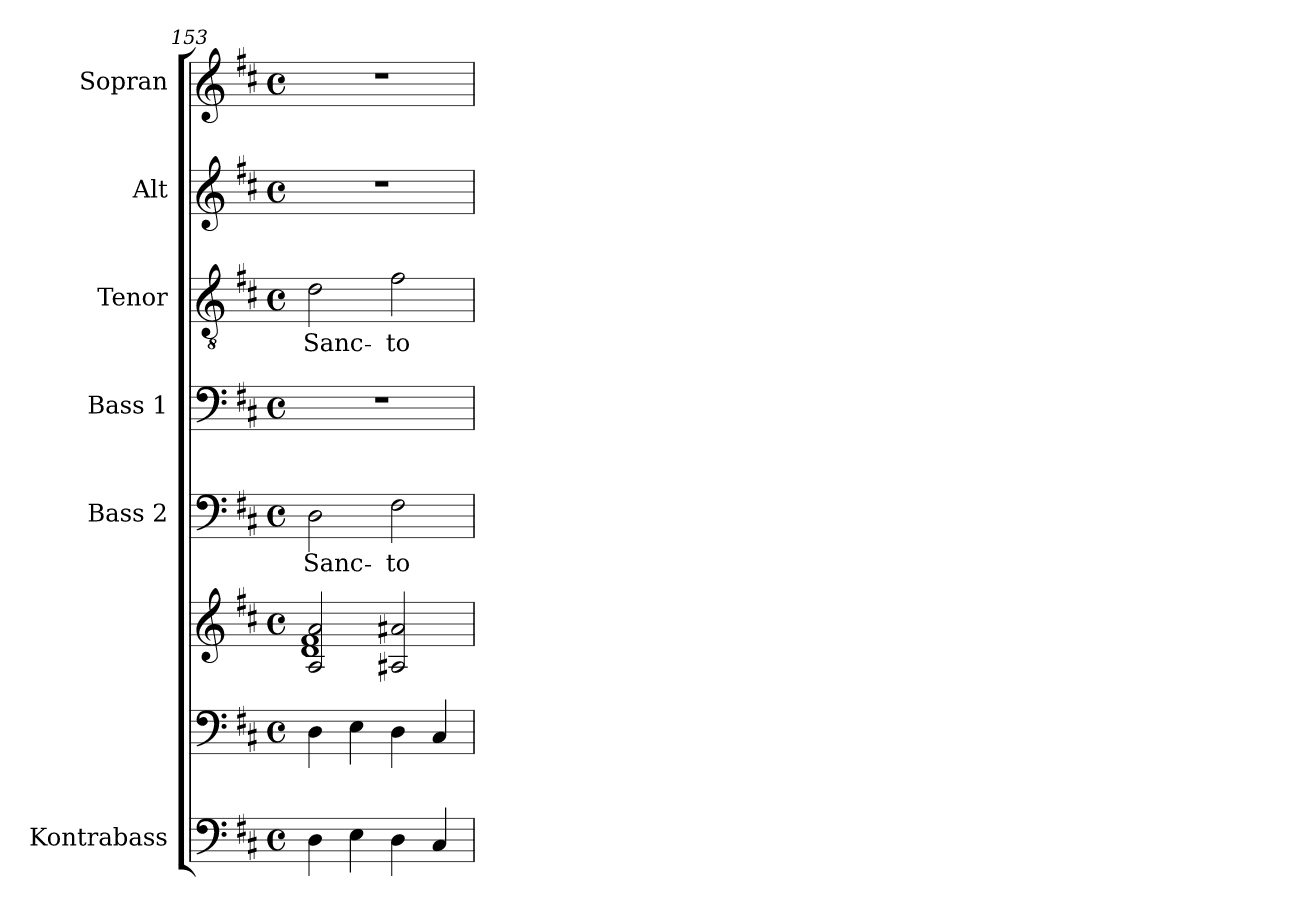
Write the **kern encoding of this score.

**kern	**kern	**kern	**kern	**text	**kern	**kern	**text	**kern	**kern
*part7	*part6	*part6	*part5	*part5	*part4	*part3	*part3	*part2	*part1
*staff8	*staff7	*staff6	*staff5	*staff5	*staff4	*staff3	*staff3	*staff2	*staff1
*I"Kontrabass	*	*	*I"Bass 2	*	*I"Bass 1	*I"Tenor	*	*I"Alt	*I"Sopran
*I'Kb.	*	*	*I'B. 2	*	*I'B. 1	*I'T.	*	*I'A.	*I'S.
*clefF4	*clefF4	*clefG2	*clefF4	*	*clefF4	*clefGv2	*	*clefG2	*clefG2
*ITrd7c12	*	*	*	*	*	*	*	*	*
*k[f#c#]	*k[f#c#]	*k[f#c#]	*k[f#c#]	*	*k[f#c#]	*k[f#c#]	*	*k[f#c#]	*k[f#c#]
*D:	*D:	*D:	*D:	*	*D:	*D:	*	*D:	*D:
*M4/4	*M4/4	*M4/4	*M4/4	*	*M4/4	*M4/4	*	*M4/4	*M4/4
*met(c)	*met(c)	*met(c)	*met(c)	*	*met(c)	*met(c)	*	*met(c)	*met(c)
=153	=153	=153	=153	=153	=153	=153	=153	=153	=153
*	*	*^	*	*	*	*	*	*	*
!	!	!	!	!	!LO:LY:b	!	!	!LO:LY:b	!	!
4DD\	4D\	2A/ 2a/	1d 1f#	2D\	Sanc-	1r	2d\	Sanc-	1r	1r
4EE\	4E\	.	.	.	.	.	.	.	.	.
!	!	!	!	!	!LO:LY:b	!	!	!LO:LY:b	!	!
4DD\	4D\	2A#X/ 2a#X/	.	2F#\	-to	.	2f#\	-to	.	.
4CC#/	4C#/	.	.	.	.	.	.	.	.	.
*	*	*v	*v	*	*	*	*	*	*	*
=	=	=	=	=	=	=	=	=	=
*-	*-	*-	*-	*-	*-	*-	*-	*-	*-
